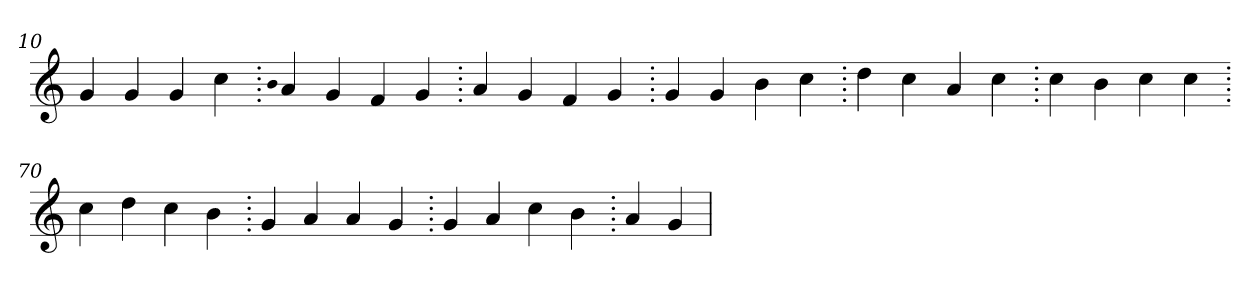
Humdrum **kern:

**kern
*part1
*staff1
*clefG2
=10.
4g
4g
4g
4cc
=20.
qqb
4a
4g
4f
4g
=30.
4a
4g
4f
4g
=40.
4g
4g
4b
4cc
=50.
4dd
4cc
4a
4cc
=60.
4cc
4b
4cc
4cc
=70.
4cc
4dd
4cc
4b
=80.
4g
4a
4a
4g
=90.
4g
4a
4cc
4b
=100.
4a
4g
=
*-
